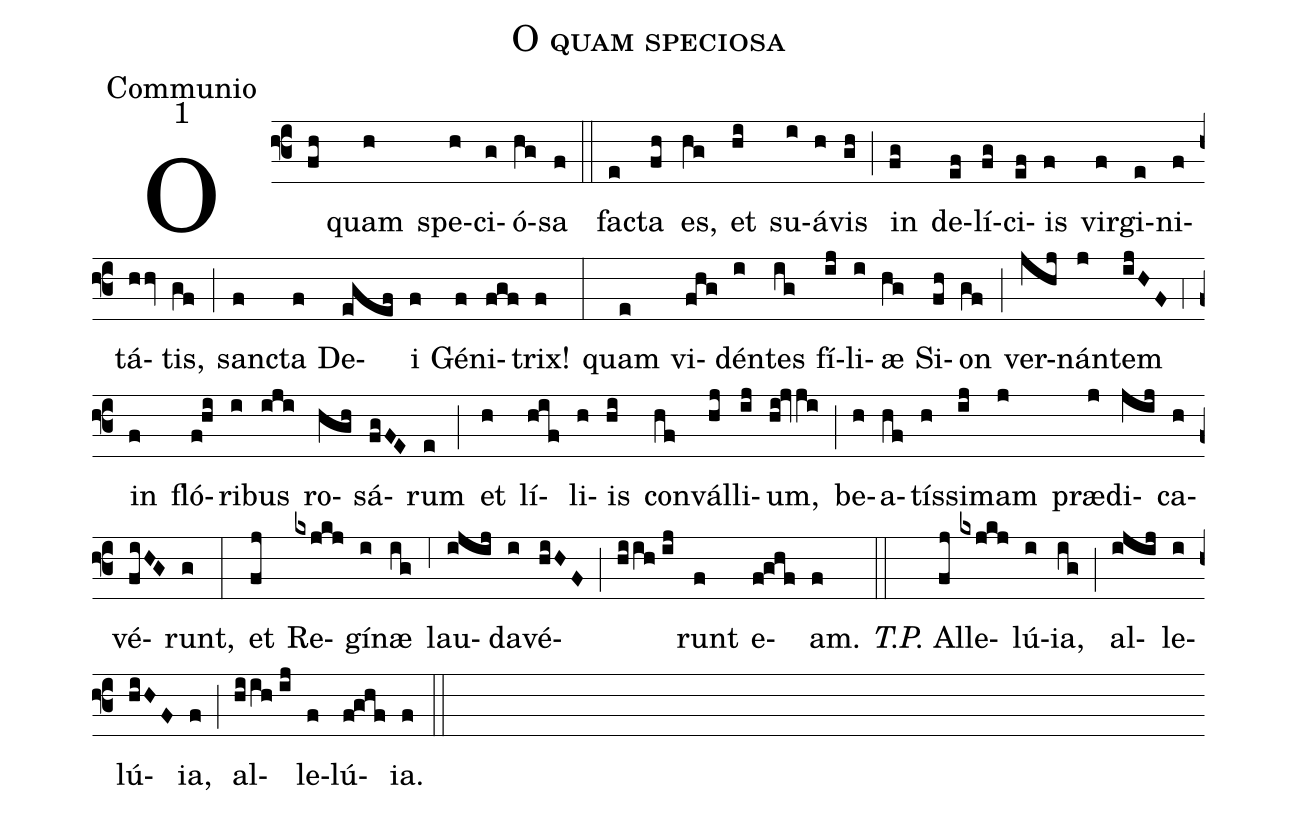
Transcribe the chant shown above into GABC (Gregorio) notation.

name:O quam speciosa;
office-part:Communio;
mode:1;
%%
(f3) O(fh) quam(h) spe(h)ci(g)ó(hg)sa(f) (::)
fa(e)cta(fh) es,(hg) et(hi) su(i)á(h)vis(gh) (;) in(fg) de(ef)lí(fg)ci(ef)is(f) vir(f)gi(e)ni(f)tá(hhv)tis,(gf) (;) san(f)cta(f) De(egef)i(f) Gé(f)ni(fgf)trix!(f) (:)
quam(e) vi(fhg)dén(i)tes(ig) fí(ij)li(i)æ(hg) Si(fh)on(gf) (;) ver(jhj)nán(j)tem(ijHF) (,4) in(f) fló(f!hi)ri(i)bus(iji) ro(hgh)sá(fgFE)rum(e) (;) et(h) lí(hif)li(h)is(hi) con(hf)vál(hj)li(ij)um,(hi!jvji) (;) be(h)a(hf)tís(h)si(ij)mam(j) præ(j)di(jij)ca(h)vé(fiHG)runt,(g) (:)
et(fj) Re(kxjkj)gí(i)næ(ig) (,6) lau(ijij)da(i)vé(hiHF)(;)(hiih//ij)runt(f) e(f!ghf)am.(f) (::) <i>T.P.</i> Al(fj)le(kxjkj)lú(i)ia,(ig) (;) al(ijij)le(i)lú(hiHF)ia,(f) (;) al(hiih//ij)le(f)lú(f!ghf)ia.(f) (::)
